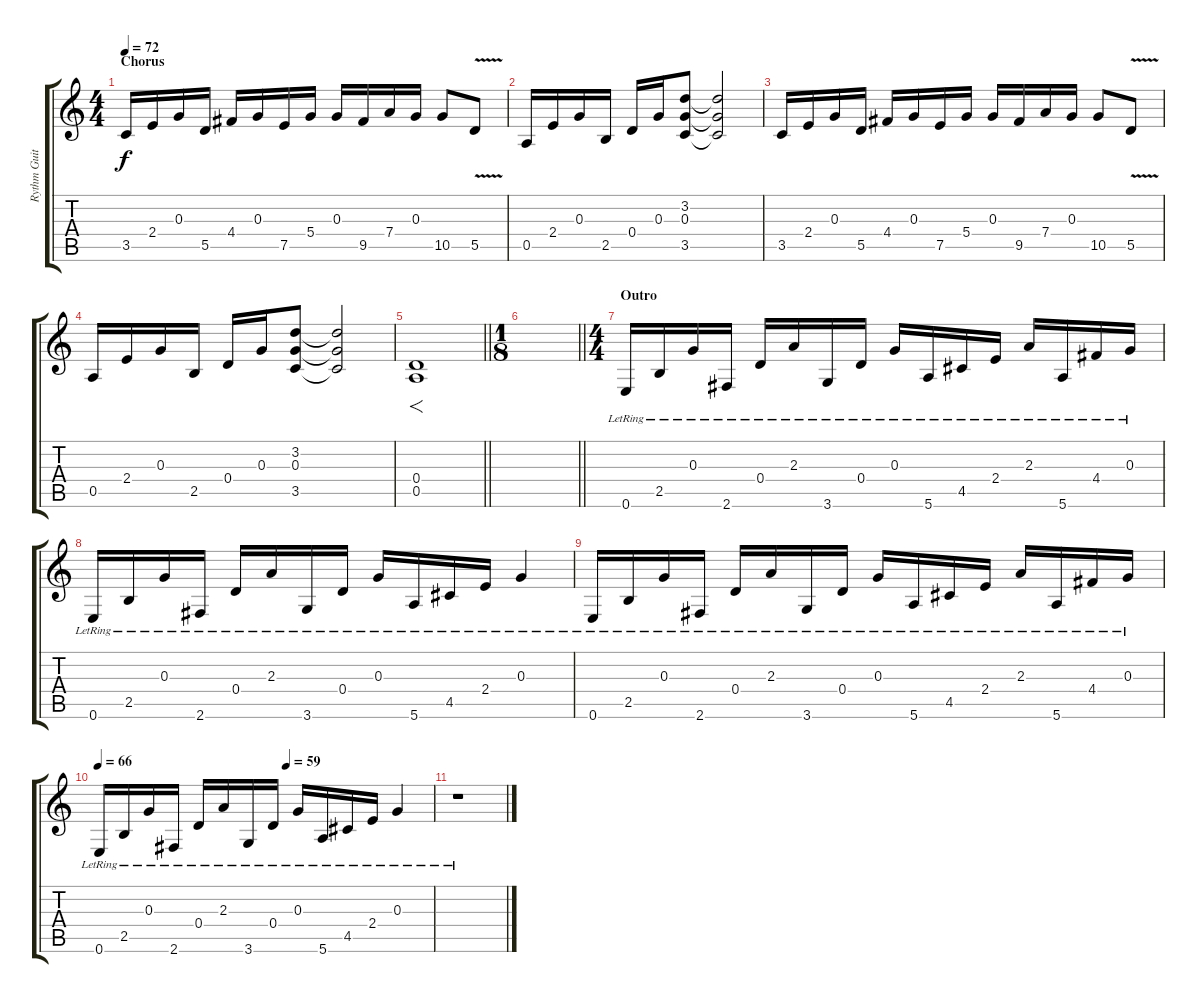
\track ("Rythm Guitar - Ty Tabor" "Rythm Guit") {instrument electricguitarclean}
\staff {score tabs}
\tuning (E4 B3 G3 D3 A2 E2) {hide}
\ts (4 4)
\section ("" "Chorus")
\tempo 72
\clef g2
\ks c
3.5.16{dy f} 2.4.16 0.3.16 5.5.16 4.4.16 0.3.16 7.5.16 5.4.16 0.3.16 9.5.16 7.4.16 0.3.16 10.5.8 5.5{v}.8 |
0.5.16 2.4.16 0.3.16 2.5.16 0.4.16 0.3.16 (3.2 0.3 3.5).8 (3.2{t} 0.3{t} 3.5{t}).2 |
3.5.16 2.4.16 0.3.16 5.5.16 4.4.16 0.3.16 7.5.16 5.4.16 0.3.16 9.5.16 7.4.16 0.3.16 10.5.8 5.5{v}.8 |
0.5.16 2.4.16 0.3.16 2.5.16 0.4.16 0.3.16 (3.2 0.3 3.5).8 (3.2{t} 0.3{t} 3.5{t}).2 |
\barLineRight lightlight
(0.4 0.5).1{f} |
\ts (1 8)
\barLineRight lightlight
|
\ts (4 4)
\section ("" "Outro")
0.6{lr}.16{instrument electricguitarclean} 2.5{lr}.16 0.3{lr}.16 2.6{lr}.16 0.4{lr}.16 2.3{lr}.16 3.6{lr}.16 0.4{lr}.16 0.3{lr}.16 5.6{lr}.16 4.5{lr}.16 2.4{lr}.16 2.3{lr}.16 5.6{lr}.16 4.4{lr}.16 0.3{lr}.16 |
0.6{lr}.16 2.5{lr}.16 0.3{lr}.16 2.6{lr}.16 0.4{lr}.16 2.3{lr}.16 3.6{lr}.16 0.4{lr}.16 0.3{lr}.16 5.6{lr}.16 4.5{lr}.16 2.4{lr}.16 0.3{lr}.4 |
0.6{lr}.16 2.5{lr}.16 0.3{lr}.16 2.6{lr}.16 0.4{lr}.16 2.3{lr}.16 3.6{lr}.16 0.4{lr}.16 0.3{lr}.16 5.6{lr}.16 4.5{lr}.16 2.4{lr}.16 2.3{lr}.16 5.6{lr}.16 4.4{lr}.16 0.3{lr}.16 |
\tempo 66
\tempo (59 0.5625)
0.6{lr}.16 2.5{lr}.16 0.3{lr}.16 2.6{lr}.16 0.4{lr}.16 2.3{lr}.16 3.6{lr}.16 0.4{lr}.16 0.3{lr}.16 5.6{lr}.16 4.5{lr}.16 2.4{lr}.16 0.3{lr}.4 |
r.1
